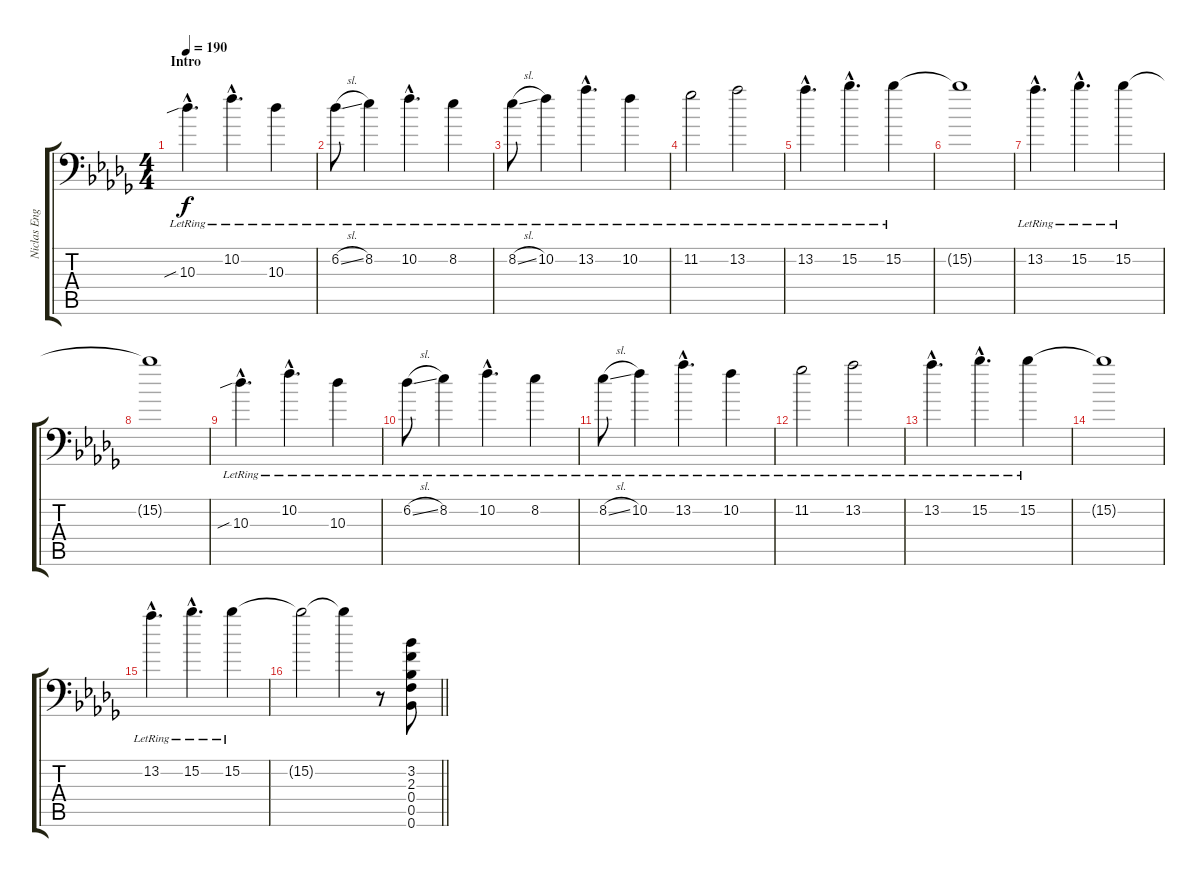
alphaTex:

\track ("Niclas Engelin" "Niclas Eng") {instrument distortionguitar}
\staff {score tabs}
\tuning (C4 G3 Eb3 Bb2 F2 Bb1) {hide}
\ts (4 4)
\section ("" "Intro")
\tempo 190
\clef f4
\ks db
10.3{sib hac lr}.4{d dy f instrument electricguitarjazz} 10.2{hac lr}.4{d} 10.3{lr}.4 |
6.2{sl lr}.8 8.2{lr}.4 10.2{hac lr}.4{d} 8.2{lr}.4 |
8.2{sl lr}.8 10.2{lr}.4 13.2{hac lr}.4{d} 10.2{lr}.4 |
11.2{lr}.2 13.2{lr}.2 |
13.2{hac lr}.4{d} 15.2{hac lr}.4{d} 15.2{lr}.4 |
15.2{t}.1 |
13.2{hac lr}.4{d} 15.2{hac lr}.4{d} 15.2{lr}.4 |
15.2{t}.1 |
10.3{sib hac lr}.4{d} 10.2{hac lr}.4{d} 10.3{lr}.4 |
6.2{sl lr}.8 8.2{lr}.4 10.2{hac lr}.4{d} 8.2{lr}.4 |
8.2{sl lr}.8 10.2{lr}.4 13.2{hac lr}.4{d} 10.2{lr}.4 |
11.2{lr}.2 13.2{lr}.2 |
13.2{hac lr}.4{d} 15.2{hac lr}.4{d} 15.2{lr}.4 |
15.2{t}.1 |
13.2{hac lr}.4{d} 15.2{hac lr}.4{d} 15.2{lr}.4 |
\barLineRight lightlight
15.2{t}.2 15.2{t}.4 r.8{instrument distortionguitar} (3.2 2.3 0.4 0.5 0.6).8
